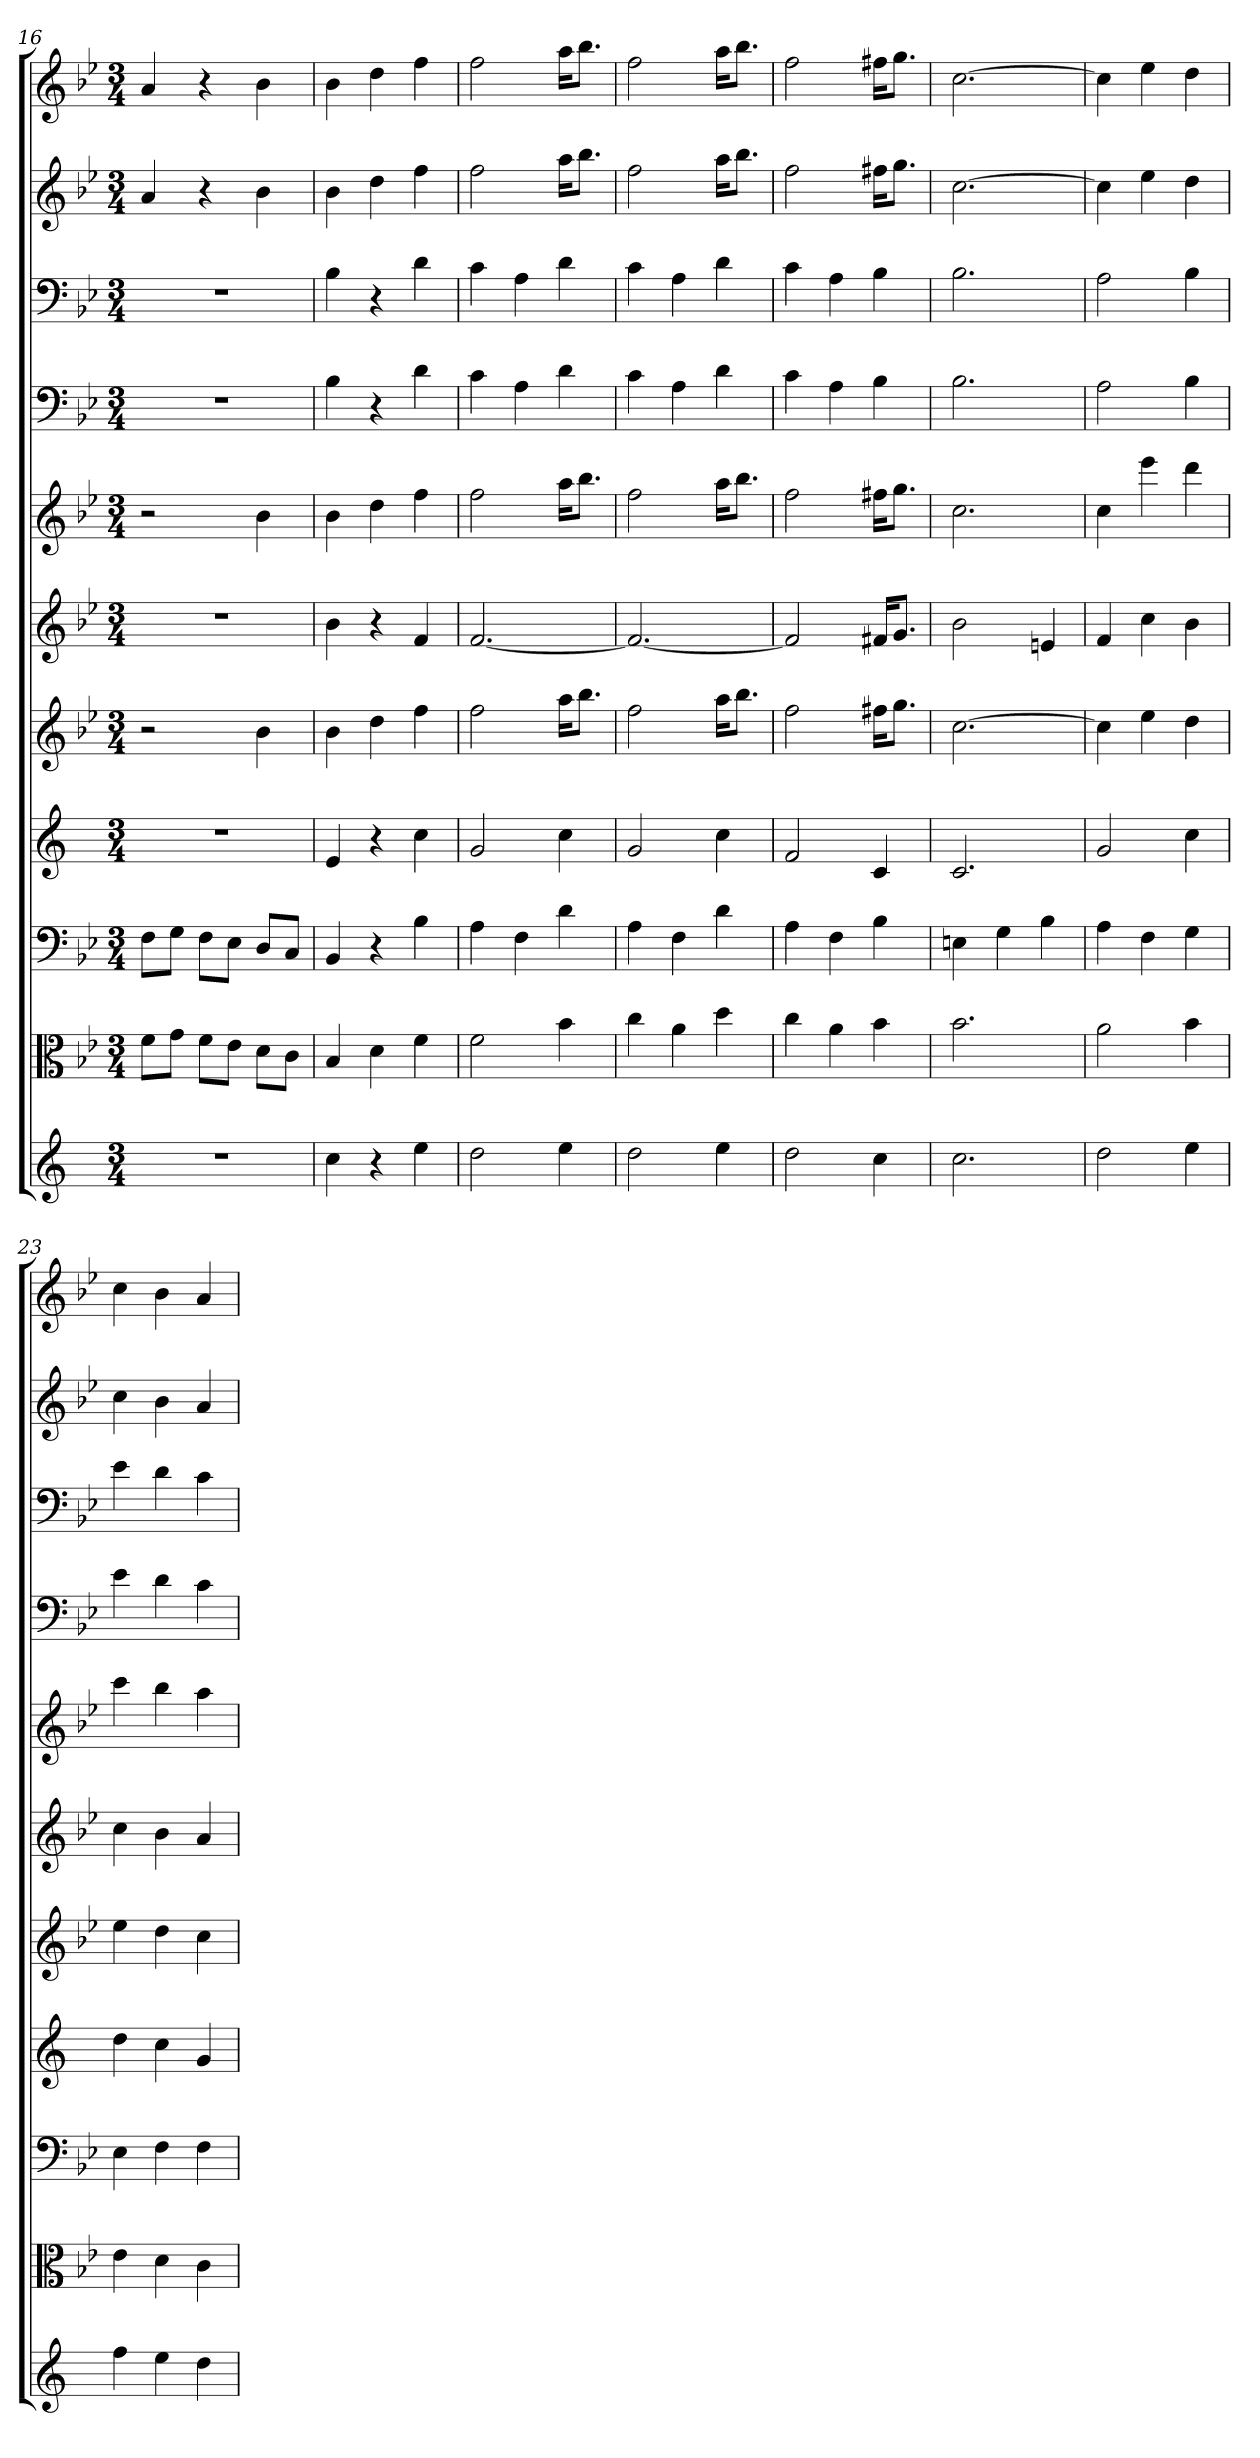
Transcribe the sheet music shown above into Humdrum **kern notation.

**kern	**kern	**kern	**kern	**kern	**kern	**kern	**kern	**kern	**kern	**kern
*part11	*part10	*part9	*part8	*part7	*part6	*part5	*part4	*part3	*part2	*part1
*staff11	*staff10	*staff9	*staff8	*staff7	*staff6	*staff5	*staff4	*staff3	*staff2	*staff1
*	*clefC3	*clefF4	*	*	*	*	*clefF4	*clefF4	*	*
*k[]	*k[b-e-]	*k[b-e-]	*k[]	*k[b-e-]	*k[b-e-]	*k[b-e-]	*k[b-e-]	*k[b-e-]	*k[b-e-]	*k[b-e-]
*M3/4	*M3/4	*M3/4	*M3/4	*M3/4	*M3/4	*M3/4	*M3/4	*M3/4	*M3/4	*M3/4
=16	=16	=16	=16	=16	=16	=16	=16	=16	=16	=16
2.r	8f\L	8F\L	2.r	2r	2.r	2r	2.r	2.r	4a	4a
.	8g\J	8G\J	.	.	.	.	.	.	.	.
.	8f\L	8F\L	.	.	.	.	.	.	4r	4r
.	8e-\J	8E-\J	.	.	.	.	.	.	.	.
.	8d\L	8D/L	.	4b-	.	4b-	.	.	4b-	4b-
.	8c\J	8C/J	.	.	.	.	.	.	.	.
=17	=17	=17	=17	=17	=17	=17	=17	=17	=17	=17
4cc	4B-	4BB-	4e	4b-	4b-	4b-	4B-	4B-	4b-	4b-
4r	4d	4r	4r	4dd	4r	4dd	4r	4r	4dd	4dd
4ee	4f	4B-	4cc	4ff	4f	4ff	4d	4d	4ff	4ff
=18	=18	=18	=18	=18	=18	=18	=18	=18	=18	=18
2dd	2f	4A	2g	2ff	[2.f	2ff	4c	4c	2ff	2ff
.	.	4F	.	.	.	.	4A	4A	.	.
4ee	4b-	4d	4cc	16aaKL	.	16aaKL	4d	4d	16aaKL	16aaKL
.	.	.	.	8.bb-J	.	8.bb-J	.	.	8.bb-J	8.bb-J
=19	=19	=19	=19	=19	=19	=19	=19	=19	=19	=19
2dd	4cc	4A	2g	2ff	2.f_	2ff	4c	4c	2ff	2ff
.	4a	4F	.	.	.	.	4A	4A	.	.
4ee	4dd	4d	4cc	16aaKL	.	16aaKL	4d	4d	16aaKL	16aaKL
.	.	.	.	8.bb-J	.	8.bb-J	.	.	8.bb-J	8.bb-J
=20	=20	=20	=20	=20	=20	=20	=20	=20	=20	=20
2dd	4cc	4A	2f	2ff	2f]	2ff	4c	4c	2ff	2ff
.	4a	4F	.	.	.	.	4A	4A	.	.
4cc	4b-	4B-	4c	16ff#XKL	16f#XKL	16ff#XKL	4B-	4B-	16ff#XKL	16ff#XKL
.	.	.	.	8.ggJ	8.gJ	8.ggJ	.	.	8.ggJ	8.ggJ
=21	=21	=21	=21	=21	=21	=21	=21	=21	=21	=21
2.cc	2.b-	4En	2.c	[2.cc	2b-	2.cc	2.B-	2.B-	[2.cc	[2.cc
.	.	4G	.	.	.	.	.	.	.	.
.	.	4B-	.	.	4en	.	.	.	.	.
=22	=22	=22	=22	=22	=22	=22	=22	=22	=22	=22
2dd	2a	4A	2g	4cc]	4f	4cc	2A	2A	4cc]	4cc]
.	.	4F	.	4ee-	4cc	4eee-	.	.	4ee-	4ee-
4ee	4b-	4G	4cc	4dd	4b-	4ddd	4B-	4B-	4dd	4dd
=23	=23	=23	=23	=23	=23	=23	=23	=23	=23	=23
4ff	4e-	4E-	4dd	4ee-	4cc	4ccc	4e-	4e-	4cc	4cc
4ee	4d	4F	4cc	4dd	4b-	4bb-	4d	4d	4b-	4b-
4dd	4c	4F	4g	4cc	4a	4aa	4c	4c	4a	4a
=	=	=	=	=	=	=	=	=	=	=
*-	*-	*-	*-	*-	*-	*-	*-	*-	*-	*-
